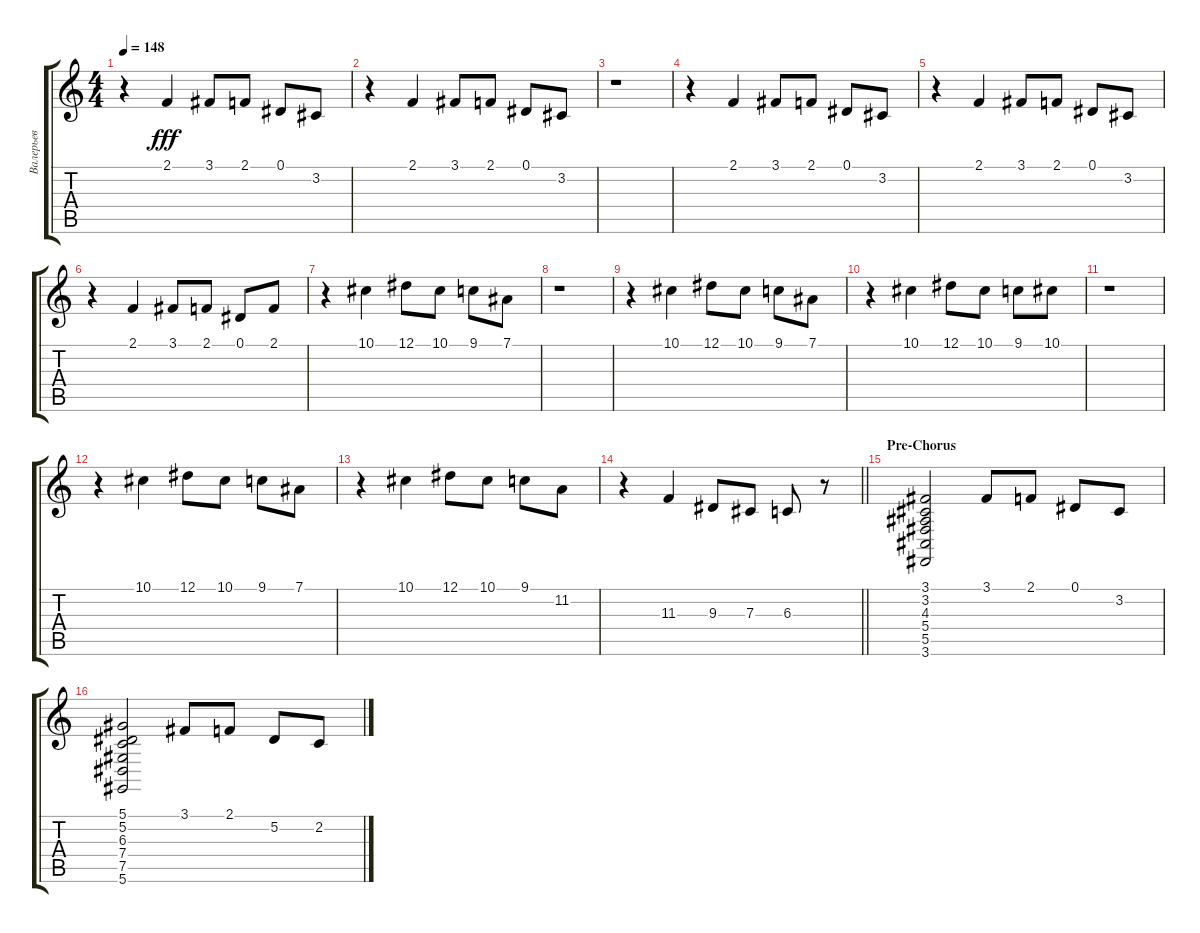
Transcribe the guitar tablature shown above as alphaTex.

\track ("Валерьев" "Валерьев") {instrument brightacousticpiano}
\staff {score tabs}
\tuning (Eb4 Bb3 Gb3 Db3 Ab2 Eb2) {hide}
\ts (4 4)
\tempo 148
\clef g2
\ks c
r.4{dy fff} 2.1.4 3.1.8 2.1.8 0.1.8 3.2.8 |
r.4 2.1.4 3.1.8 2.1.8 0.1.8 3.2.8 |
r.1 |
r.4 2.1.4 3.1.8 2.1.8 0.1.8 3.2.8 |
r.4 2.1.4 3.1.8 2.1.8 0.1.8 3.2.8 |
r.4 2.1.4 3.1.8 2.1.8 0.1.8 2.1.8 |
r.4 10.1.4 12.1.8 10.1.8 9.1.8 7.1.8 |
r.1 |
r.4 10.1.4 12.1.8 10.1.8 9.1.8 7.1.8 |
r.4 10.1.4 12.1.8 10.1.8 9.1.8 10.1.8 |
r.1 |
r.4 10.1.4 12.1.8 10.1.8 9.1.8 7.1.8 |
r.4 10.1.4 12.1.8 10.1.8 9.1.8 11.2.8 |
\barLineRight lightlight
r.4 11.3.4 9.3.8 7.3.8 6.3.8 r.8 |
\section ("" "Pre-Chorus ")
(3.1 3.2 4.3 5.4 5.5 3.6).2 3.1.8 2.1.8 0.1.8 3.2.8 |
(5.1 5.2 6.3 7.4 7.5 5.6).2 3.1.8 2.1.8 5.2.8 2.2.8
